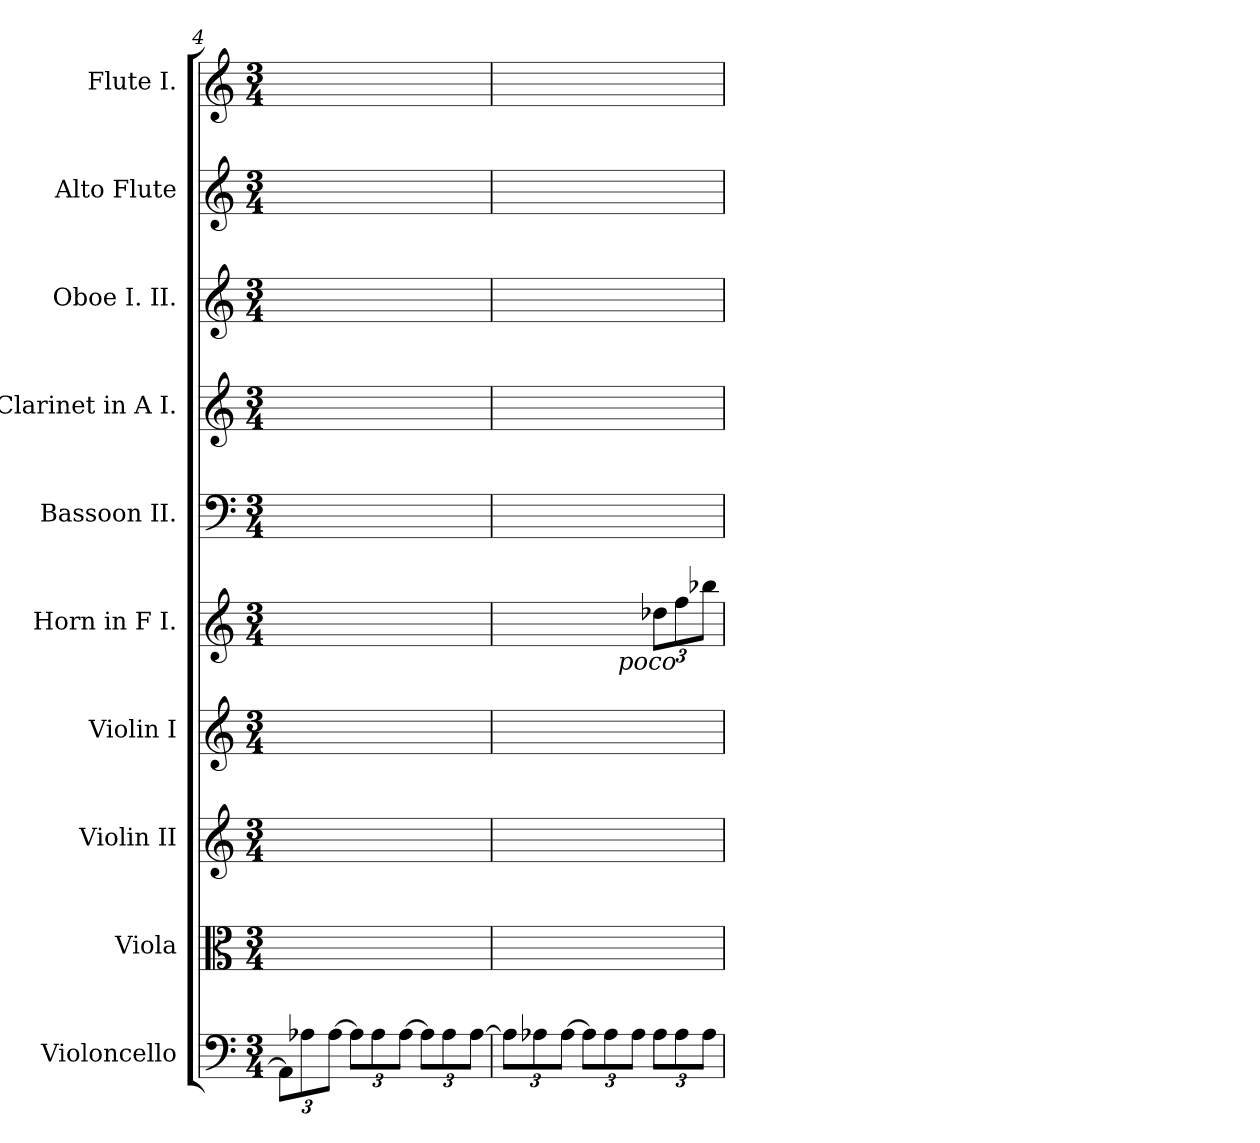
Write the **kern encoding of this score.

**kern	**kern	**kern	**kern	**kern	**kern	**kern	**kern	**kern	**kern
*part10	*part9	*part8	*part7	*part6	*part5	*part4	*part3	*part2	*part1
*staff10	*staff9	*staff8	*staff7	*staff6	*staff5	*staff4	*staff3	*staff2	*staff1
*I"Violoncello	*I"Viola	*I"Violin II	*I"Violin I	*I"Horn in F I.	*I"Bassoon II.	*I"Clarinet in A I.	*I"Oboe I. II.	*I"Alto Flute	*I"Flute I.
*I'Vc.	*I'Vla.	*I'Vln. II	*I'Vln. I	*I'Hn.	*I'Bsn.	*I'Cl.	*I'Ob.	*	*I'Fl.
*clefF4	*clefC3	*clefG2	*clefG2	*clefG2	*clefF4	*clefG2	*clefG2	*clefG2	*clefG2
*	*	*	*	*ITrd4c7	*	*ITrd2c3	*	*ITrd3c5	*
*k[]	*k[]	*k[]	*k[]	*k[b-]	*k[]	*k[f#c#g#]	*k[]	*k[f#]	*k[]
*M3/4	*M3/4	*M3/4	*M3/4	*M3/4	*M3/4	*M3/4	*M3/4	*M3/4	*M3/4
=4	=4	=4	=4	=4	=4	=4	=4	=4	=4
12AA-L]	8ryy	2ryy	8ryy	4ryy	2.ryy	4%3ryy	2.ryy	4%3ryy	4%3ryy
12A-X	.	.	.	.	.	.	.	.	.
.	8ryy	.	8ryy	.	.	.	.	.	.
[12A-J	.	.	.	.	.	.	.	.	.
12A-L]	4ryy	.	8ryy	2ryy	.	.	.	.	.
12A-	.	.	.	.	.	.	.	.	.
.	.	.	4ryy	.	.	.	.	.	.
[12A-J	.	.	.	.	.	.	.	.	.
12A-L]	4ryy	4ryy	.	.	.	.	.	.	.
12A-	.	.	.	.	.	.	.	.	.
.	.	.	8ryy	.	.	.	.	.	.
[12A-J	.	.	.	.	.	.	.	.	.
=5	=5	=5	=5	=5	=5	=5	=5	=5	=5
12A-L]	4%3ryy	4.ryy	8ryy	8ryy	2.ryy	4%3ryy	2.ryy	4%3ryy	4%3ryy
12A-X	.	.	.	.	.	.	.	.	.
.	.	.	8ryy	4ryy	.	.	.	.	.
[12A-J	.	.	.	.	.	.	.	.	.
12A-L]	.	.	8ryy	.	.	.	.	.	.
12A-	.	.	.	.	.	.	.	.	.
!	!	!	!	!LO:TX:b:i:t=poco	!	!	!	!	!
.	.	8ryy	8ryy	8ryy	.	.	.	.	.
12A-J	.	.	.	.	.	.	.	.	.
12A-L	.	4ryy	8ryy	12g-XL	.	.	.	.	.
12A-	.	.	.	12b-	.	.	.	.	.
.	.	.	8ryy	.	.	.	.	.	.
12A-J	.	.	.	12ee-XJ	.	.	.	.	.
=	=	=	=	=	=	=	=	=	=
*-	*-	*-	*-	*-	*-	*-	*-	*-	*-
